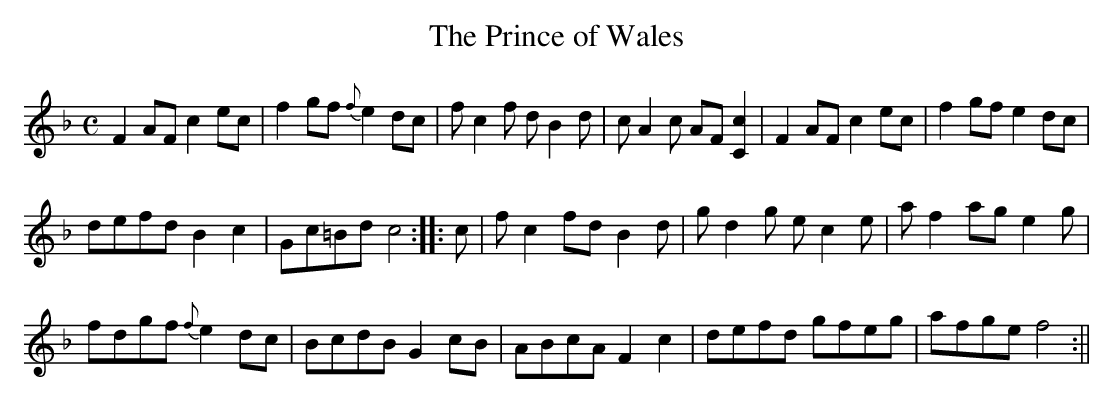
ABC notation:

X:1
T:Prince of Wales, The
M:C
L:1/8
K:F
F2 AF c2 ec | f2 gf {f}e2 dc | f c2 f dB2d | c A2c AF [C2c2 ]| F2 AF c2 ec | f2 gf e2 dc |
defd B2 c2 | Gc=Bd c4::c | f c2 fd B2d | g d2g ec2 e | a f2 ag e2g |
fdgf {f}e2 dc | BcdB G2 cB | ABcA F2c2 | defd gfeg | afge f4 :||
